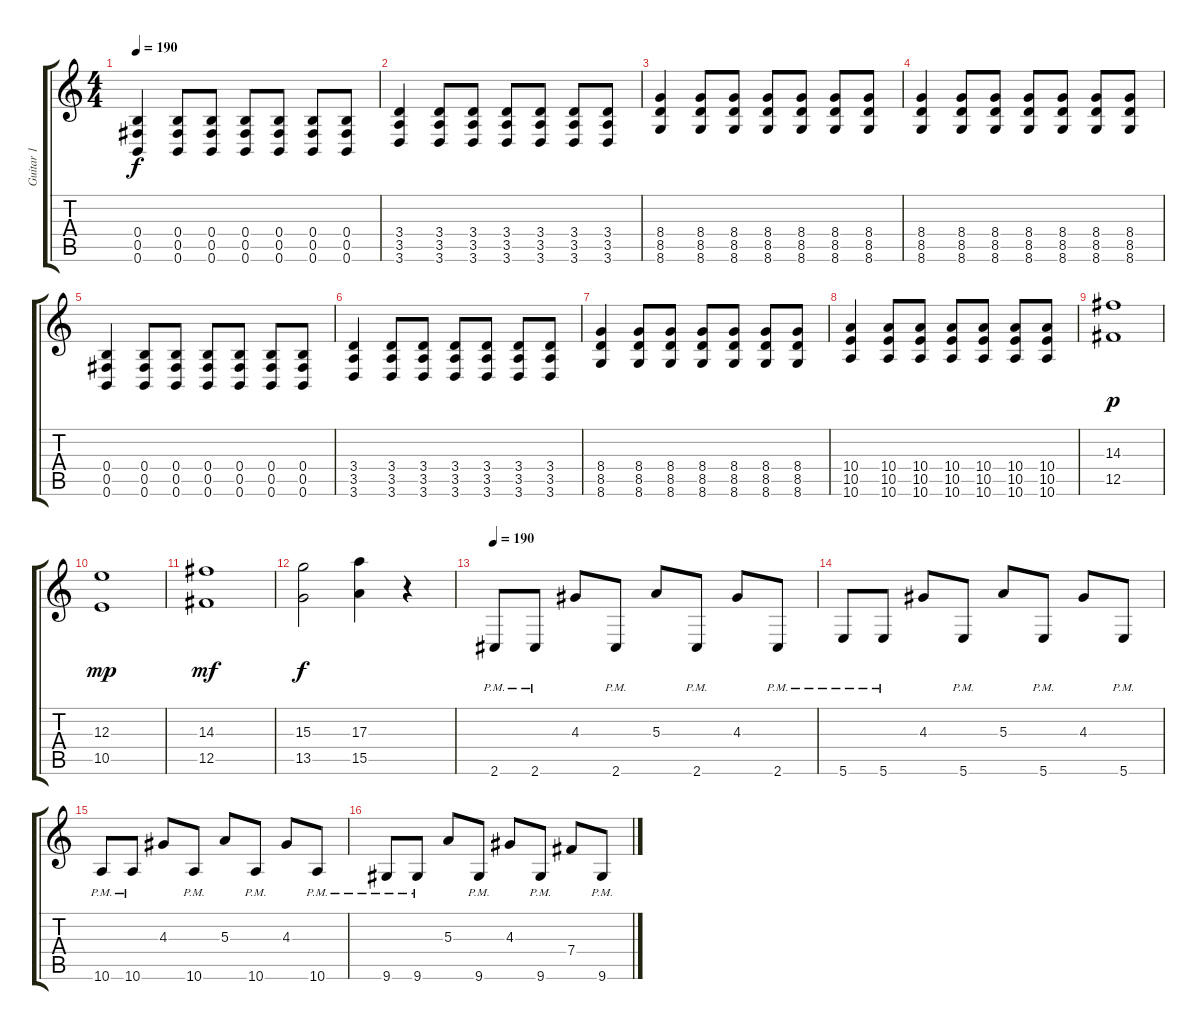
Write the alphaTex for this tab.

\track ("Guitar 1" "Guitar 1") {instrument distortionguitar}
\staff {score tabs}
\tuning (Db4 Ab3 E3 B2 Gb2 B1) {hide}
\ts (4 4)
\tempo 190
\clef g2
\ks c
(0.4 0.5 0.6).4{dy f} (0.4 0.5 0.6).8 (0.4 0.5 0.6).8 (0.4 0.5 0.6).8 (0.4 0.5 0.6).8 (0.4 0.5 0.6).8 (0.4 0.5 0.6).8 |
(3.4 3.5 3.6).4 (3.4 3.5 3.6).8 (3.4 3.5 3.6).8 (3.4 3.5 3.6).8 (3.4 3.5 3.6).8 (3.4 3.5 3.6).8 (3.4 3.5 3.6).8 |
(8.4 8.5 8.6).4 (8.4 8.5 8.6).8 (8.4 8.5 8.6).8 (8.4 8.5 8.6).8 (8.4 8.5 8.6).8 (8.4 8.5 8.6).8 (8.4 8.5 8.6).8 |
(8.4 8.5 8.6).4 (8.4 8.5 8.6).8 (8.4 8.5 8.6).8 (8.4 8.5 8.6).8 (8.4 8.5 8.6).8 (8.4 8.5 8.6).8 (8.4 8.5 8.6).8 |
(0.4 0.5 0.6).4 (0.4 0.5 0.6).8 (0.4 0.5 0.6).8 (0.4 0.5 0.6).8 (0.4 0.5 0.6).8 (0.4 0.5 0.6).8 (0.4 0.5 0.6).8 |
(3.4 3.5 3.6).4 (3.4 3.5 3.6).8 (3.4 3.5 3.6).8 (3.4 3.5 3.6).8 (3.4 3.5 3.6).8 (3.4 3.5 3.6).8 (3.4 3.5 3.6).8 |
(8.4 8.5 8.6).4 (8.4 8.5 8.6).8 (8.4 8.5 8.6).8 (8.4 8.5 8.6).8 (8.4 8.5 8.6).8 (8.4 8.5 8.6).8 (8.4 8.5 8.6).8 |
(10.4 10.5 10.6).4 (10.4 10.5 10.6).8 (10.4 10.5 10.6).8 (10.4 10.5 10.6).8 (10.4 10.5 10.6).8 (10.4 10.5 10.6).8 (10.4 10.5 10.6).8 |
(14.3 12.5).1{dy p} |
(12.3 10.5).1{dy mp} |
(14.3 12.5).1{dy mf} |
(15.3 13.5).2{dy f} (17.3 15.5).4 r.4 |
\tempo 190
2.6{pm}.8 2.6{pm}.8 4.3.8 2.6{pm}.8 5.3.8 2.6{pm}.8 4.3.8 2.6{pm}.8 |
5.6{pm}.8 5.6{pm}.8 4.3.8 5.6{pm}.8 5.3.8 5.6{pm}.8 4.3.8 5.6{pm}.8 |
10.6{pm}.8 10.6{pm}.8 4.3.8 10.6{pm}.8 5.3.8 10.6{pm}.8 4.3.8 10.6{pm}.8 |
9.6{pm}.8 9.6{pm}.8 5.3.8 9.6{pm}.8 4.3.8 9.6{pm}.8 7.4.8 9.6{pm}.8
